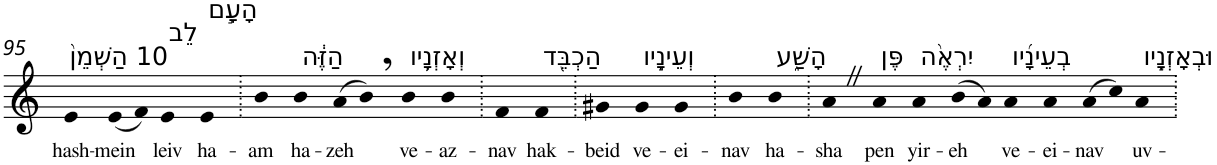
**kern	**text
*part1	*part1
*staff1	*staff1
*I"Piano	*
*I'Pno	*
!!LO:PB:g=z
*clefG2	*
*k[]	*
=95	=95
!LO:TX:a:t=10 הַשְׁמֵן֙	!
!	!LO:LY:b
4e	hash-
!	!LO:LY:b
(8e	-mein
8f)	.
!LO:TX:a:t=לֵב	!
!	!LO:LY:b
4e	leiv
!LO:TX:a:t=הָעָ֣ם	!
!	!LO:LY:b
4e	ha-
=96.	=96.
!	!LO:LY:b
4b	-am
!LO:TX:a:t=הַזֶּ֔ה	!
!	!LO:LY:b
4b	ha-
!	!LO:LY:b
(8a	-zeh
8b,)	.
!LO:TX:a:t=וְאָזְנָ֥יו	!
!	!LO:LY:b
4b	ve-
!	!LO:LY:b
4b	-az-
=97.	=97.
!	!LO:LY:b
4f	-nav
!LO:TX:a:t=הַכְבֵּ֖ד	!
!	!LO:LY:b
4f	hak-
=98.	=98.
!	!LO:LY:b
4g#X	-beid
!LO:TX:a:t=וְעֵינָ֣יו	!
!	!LO:LY:b
4g#	ve-
!	!LO:LY:b
4g#	-ei-
=99.	=99.
!	!LO:LY:b
4b	-nav
!LO:TX:a:t=הָשַׁ֑ע	!
!	!LO:LY:b
4b	ha-
=100.	=100.
!	!LO:LY:b
4aZ	-sha
!LO:TX:a:t=פֶּן	!
!	!LO:LY:b
4a	pen
!LO:TX:a:t=יִרְאֶ֨ה	!
!	!LO:LY:b
4a	yir-
!	!LO:LY:b
(8b	-eh
8a)	.
!LO:TX:a:t=בְעֵינָ֜יו	!
!	!LO:LY:b
4a	ve-
!	!LO:LY:b
4a	-ei-
!	!LO:LY:b
(8a	-nav
8cc)	.
!LO:TX:a:t=וּבְאָזְנָ֣יו	!
!	!LO:LY:b
4a	uv-
=.	=.
*-	*-
